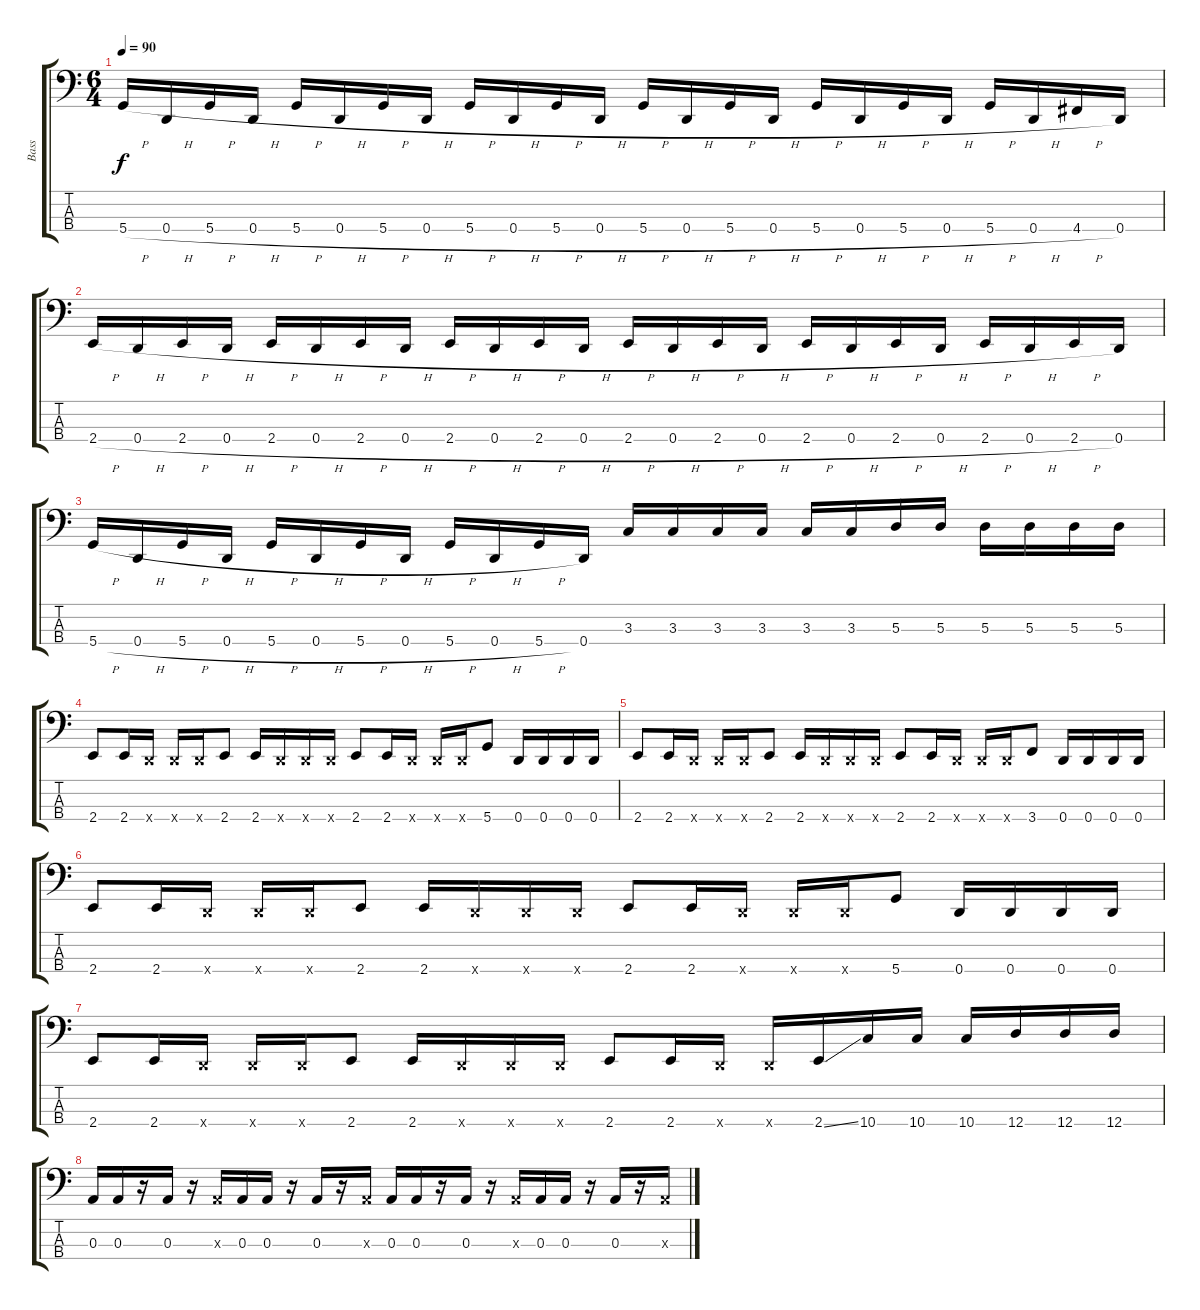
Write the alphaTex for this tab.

\track ("Bass" "Bass") {instrument electricbasspick}
\staff {score tabs}
\tuning (G2 D2 A1 D1) {hide}
\ts (6 4)
\tempo 90
\clef f4
\ks c
5.4{h}.16{dy f} 0.4{h}.16 5.4{h}.16 0.4{h}.16 5.4{h}.16 0.4{h}.16 5.4{h}.16 0.4{h}.16 5.4{h}.16 0.4{h}.16 5.4{h}.16 0.4{h}.16 5.4{h}.16 0.4{h}.16 5.4{h}.16 0.4{h}.16 5.4{h}.16 0.4{h}.16 5.4{h}.16 0.4{h}.16 5.4{h}.16 0.4{h}.16 4.4{h}.16 0.4.16 |
2.4{h}.16 0.4{h}.16 2.4{h}.16 0.4{h}.16 2.4{h}.16 0.4{h}.16 2.4{h}.16 0.4{h}.16 2.4{h}.16 0.4{h}.16 2.4{h}.16 0.4{h}.16 2.4{h}.16 0.4{h}.16 2.4{h}.16 0.4{h}.16 2.4{h}.16 0.4{h}.16 2.4{h}.16 0.4{h}.16 2.4{h}.16 0.4{h}.16 2.4{h}.16 0.4.16 |
5.4{h}.16 0.4{h}.16 5.4{h}.16 0.4{h}.16 5.4{h}.16 0.4{h}.16 5.4{h}.16 0.4{h}.16 5.4{h}.16 0.4{h}.16 5.4{h}.16 0.4.16 3.3.16 3.3.16 3.3.16 3.3.16 3.3.16 3.3.16 5.3.16 5.3.16 5.3.16 5.3.16 5.3.16 5.3.16 |
2.4.8 2.4.16 0.4{x}.16 0.4{x}.16 0.4{x}.16 2.4.8 2.4.16 0.4{x}.16 0.4{x}.16 0.4{x}.16 2.4.8 2.4.16 0.4{x}.16 0.4{x}.16 0.4{x}.16 5.4.8 0.4.16 0.4.16 0.4.16 0.4.16 |
2.4.8 2.4.16 0.4{x}.16 0.4{x}.16 0.4{x}.16 2.4.8 2.4.16 0.4{x}.16 0.4{x}.16 0.4{x}.16 2.4.8 2.4.16 0.4{x}.16 0.4{x}.16 0.4{x}.16 3.4.8 0.4.16 0.4.16 0.4.16 0.4.16 |
2.4.8 2.4.16 0.4{x}.16 0.4{x}.16 0.4{x}.16 2.4.8 2.4.16 0.4{x}.16 0.4{x}.16 0.4{x}.16 2.4.8 2.4.16 0.4{x}.16 0.4{x}.16 0.4{x}.16 5.4.8 0.4.16 0.4.16 0.4.16 0.4.16 |
2.4.8 2.4.16 0.4{x}.16 0.4{x}.16 0.4{x}.16 2.4.8 2.4.16 0.4{x}.16 0.4{x}.16 0.4{x}.16 2.4.8 2.4.16 0.4{x}.16 0.4{x}.16 2.4{ss}.16 10.4.16 10.4.16 10.4.16 12.4.16 12.4.16 12.4.16 |
0.3.16 0.3.16 r.16 0.3.16 r.16 0.3{x}.16 0.3.16 0.3.16 r.16 0.3.16 r.16 0.3{x}.16 0.3.16 0.3.16 r.16 0.3.16 r.16 0.3{x}.16 0.3.16 0.3.16 r.16 0.3.16 r.16 0.3{x}.16
